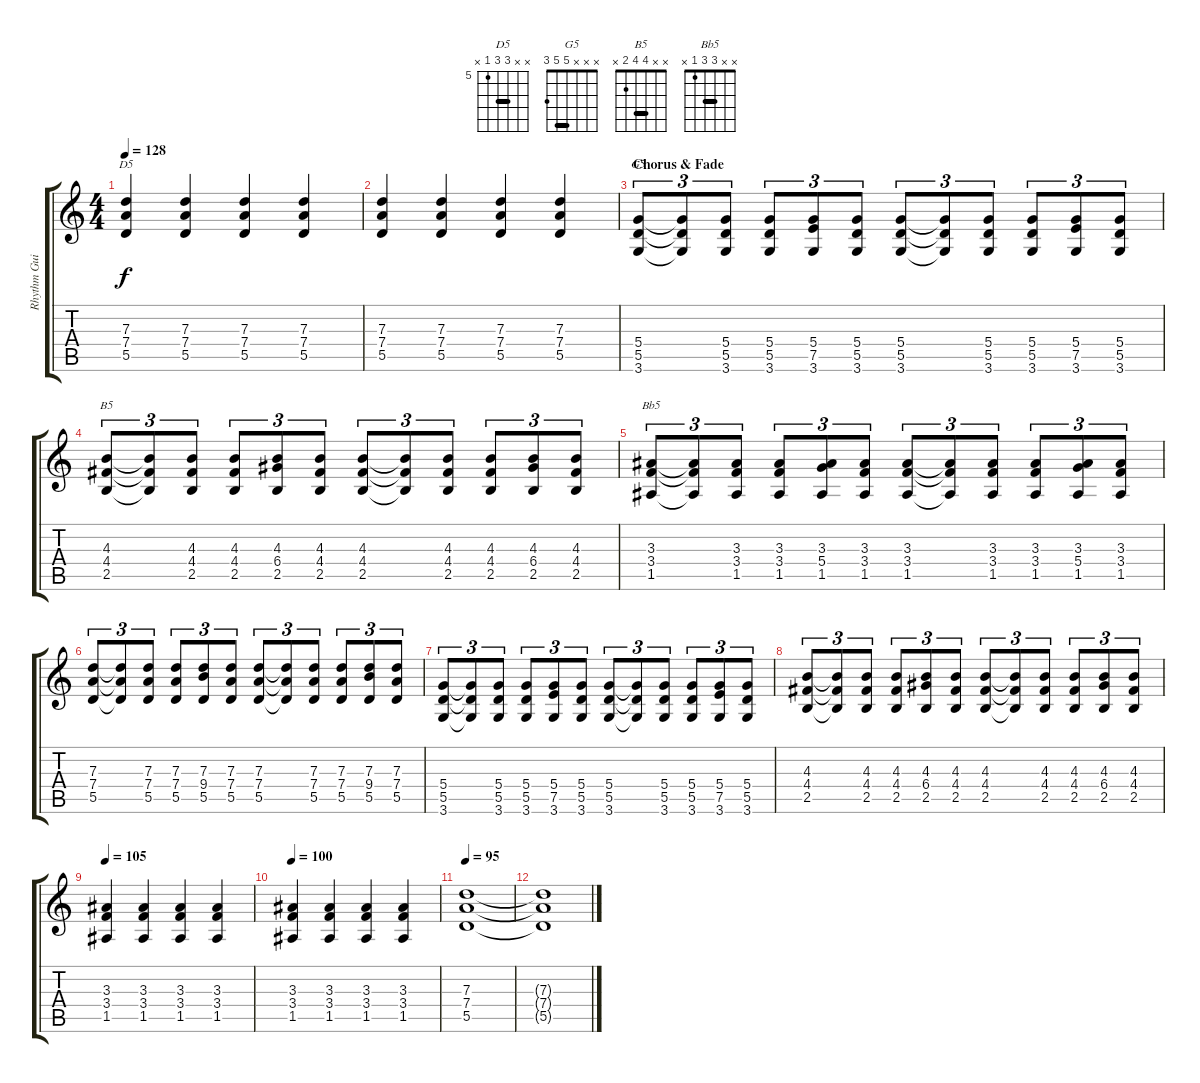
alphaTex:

\track ("Rhythm Guitar" "Rhythm Gui") {instrument overdrivenguitar}
\staff {score tabs}
\tuning (E4 B3 G3 D3 A2 E2) {hide}
\chord ("D5" x x 7 7 5 x) {firstfret 5 barre 7}
\chord ("G5" x x x 5 5 3) {barre 5}
\chord ("B5" x x 4 4 2 x) {barre 4}
\chord ("Bb5" x x 3 3 1 x) {barre 3}
\ts (4 4)
\tempo 128
\clef g2
\ks c
(7.3 7.4 5.5).4{ch "D5" dy f} (7.3 7.4 5.5).4 (7.3 7.4 5.5).4 (7.3 7.4 5.5).4 |
(7.3 7.4 5.5).4 (7.3 7.4 5.5).4 (7.3 7.4 5.5).4 (7.3 7.4 5.5).4 |
\section ("" "Chorus & Fade")
(5.4 5.5 3.6).8{tu (3 2) ch "G5"} (5.4{t} 5.5{t} 3.6{t}).8{tu (3 2)} (5.4 5.5 3.6).8{tu (3 2)} (5.4 5.5 3.6).8{tu (3 2)} (5.4 7.5 3.6).8{tu (3 2)} (5.4 5.5 3.6).8{tu (3 2)} (5.4 5.5 3.6).8{tu (3 2)} (5.4{t} 5.5{t} 3.6{t}).8{tu (3 2)} (5.4 5.5 3.6).8{tu (3 2)} (5.4 5.5 3.6).8{tu (3 2)} (5.4 7.5 3.6).8{tu (3 2)} (5.4 5.5 3.6).8{tu (3 2)} |
(4.3 4.4 2.5).8{tu (3 2) ch "B5"} (4.3{t} 4.4{t} 2.5{t}).8{tu (3 2)} (4.3 4.4 2.5).8{tu (3 2)} (4.3 4.4 2.5).8{tu (3 2)} (4.3 6.4 2.5).8{tu (3 2)} (4.3 4.4 2.5).8{tu (3 2)} (4.3 4.4 2.5).8{tu (3 2)} (4.3{t} 4.4{t} 2.5{t}).8{tu (3 2)} (4.3 4.4 2.5).8{tu (3 2)} (4.3 4.4 2.5).8{tu (3 2)} (4.3 6.4 2.5).8{tu (3 2)} (4.3 4.4 2.5).8{tu (3 2)} |
(3.3 3.4 1.5).8{tu (3 2) ch "Bb5"} (3.3{t} 3.4{t} 1.5{t}).8{tu (3 2)} (3.3 3.4 1.5).8{tu (3 2)} (3.3 3.4 1.5).8{tu (3 2)} (3.3 5.4 1.5).8{tu (3 2)} (3.3 3.4 1.5).8{tu (3 2)} (3.3 3.4 1.5).8{tu (3 2)} (3.3{t} 3.4{t} 1.5{t}).8{tu (3 2)} (3.3 3.4 1.5).8{tu (3 2)} (3.3 3.4 1.5).8{tu (3 2)} (3.3 5.4 1.5).8{tu (3 2)} (3.3 3.4 1.5).8{tu (3 2)} |
(7.3 7.4 5.5).8{tu (3 2)} (7.3{t} 7.4{t} 5.5{t}).8{tu (3 2)} (7.3 7.4 5.5).8{tu (3 2)} (7.3 7.4 5.5).8{tu (3 2)} (7.3 9.4 5.5).8{tu (3 2)} (7.3 7.4 5.5).8{tu (3 2)} (7.3 7.4 5.5).8{tu (3 2)} (7.3{t} 7.4{t} 5.5{t}).8{tu (3 2)} (7.3 7.4 5.5).8{tu (3 2)} (7.3 7.4 5.5).8{tu (3 2)} (7.3 9.4 5.5).8{tu (3 2)} (7.3 7.4 5.5).8{tu (3 2)} |
(5.4 5.5 3.6).8{tu (3 2)} (5.4{t} 5.5{t} 3.6{t}).8{tu (3 2)} (5.4 5.5 3.6).8{tu (3 2)} (5.4 5.5 3.6).8{tu (3 2)} (5.4 7.5 3.6).8{tu (3 2)} (5.4 5.5 3.6).8{tu (3 2)} (5.4 5.5 3.6).8{tu (3 2)} (5.4{t} 5.5{t} 3.6{t}).8{tu (3 2)} (5.4 5.5 3.6).8{tu (3 2)} (5.4 5.5 3.6).8{tu (3 2)} (5.4 7.5 3.6).8{tu (3 2)} (5.4 5.5 3.6).8{tu (3 2)} |
(4.3 4.4 2.5).8{tu (3 2)} (4.3{t} 4.4{t} 2.5{t}).8{tu (3 2)} (4.3 4.4 2.5).8{tu (3 2)} (4.3 4.4 2.5).8{tu (3 2)} (4.3 6.4 2.5).8{tu (3 2)} (4.3 4.4 2.5).8{tu (3 2)} (4.3 4.4 2.5).8{tu (3 2)} (4.3{t} 4.4{t} 2.5{t}).8{tu (3 2)} (4.3 4.4 2.5).8{tu (3 2)} (4.3 4.4 2.5).8{tu (3 2)} (4.3 6.4 2.5).8{tu (3 2)} (4.3 4.4 2.5).8{tu (3 2)} |
\tempo 105
(3.3 3.4 1.5).4 (3.3 3.4 1.5).4 (3.3 3.4 1.5).4 (3.3 3.4 1.5).4 |
\tempo 100
(3.3 3.4 1.5).4 (3.3 3.4 1.5).4 (3.3 3.4 1.5).4 (3.3 3.4 1.5).4 |
\tempo 95
(7.3 7.4 5.5).1 |
(7.3{t} 7.4{t} 5.5{t}).1
